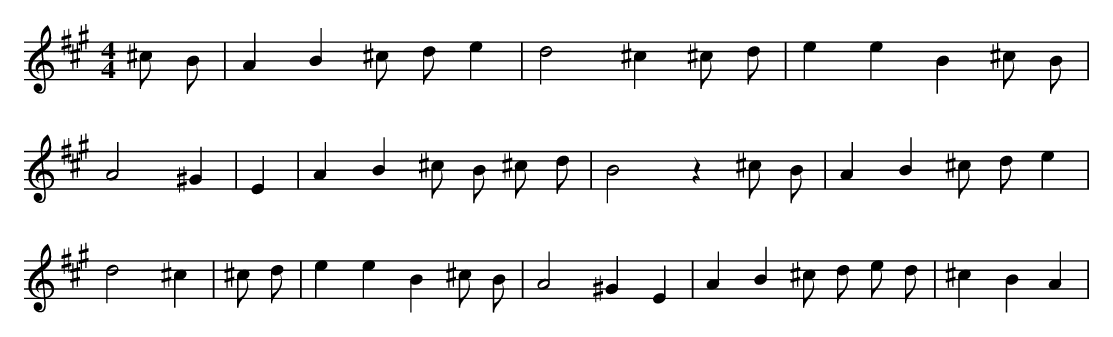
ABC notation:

X:1
M:4/4
L:1/8
K:A
^c B | A2 B2 ^c d e2 | d4 ^c2 ^c d | e2 e2 B2 ^c B | A4 ^G2 | E2 | A2 B2 ^c B ^c d | B4 z2 ^c B | A2 B2 ^c d e2 | d4 ^c2 | ^c d | e2 e2 B2 ^c B | A4 ^G2 E2 | A2 B2 ^c d e d | ^c2 B2 A2 |
